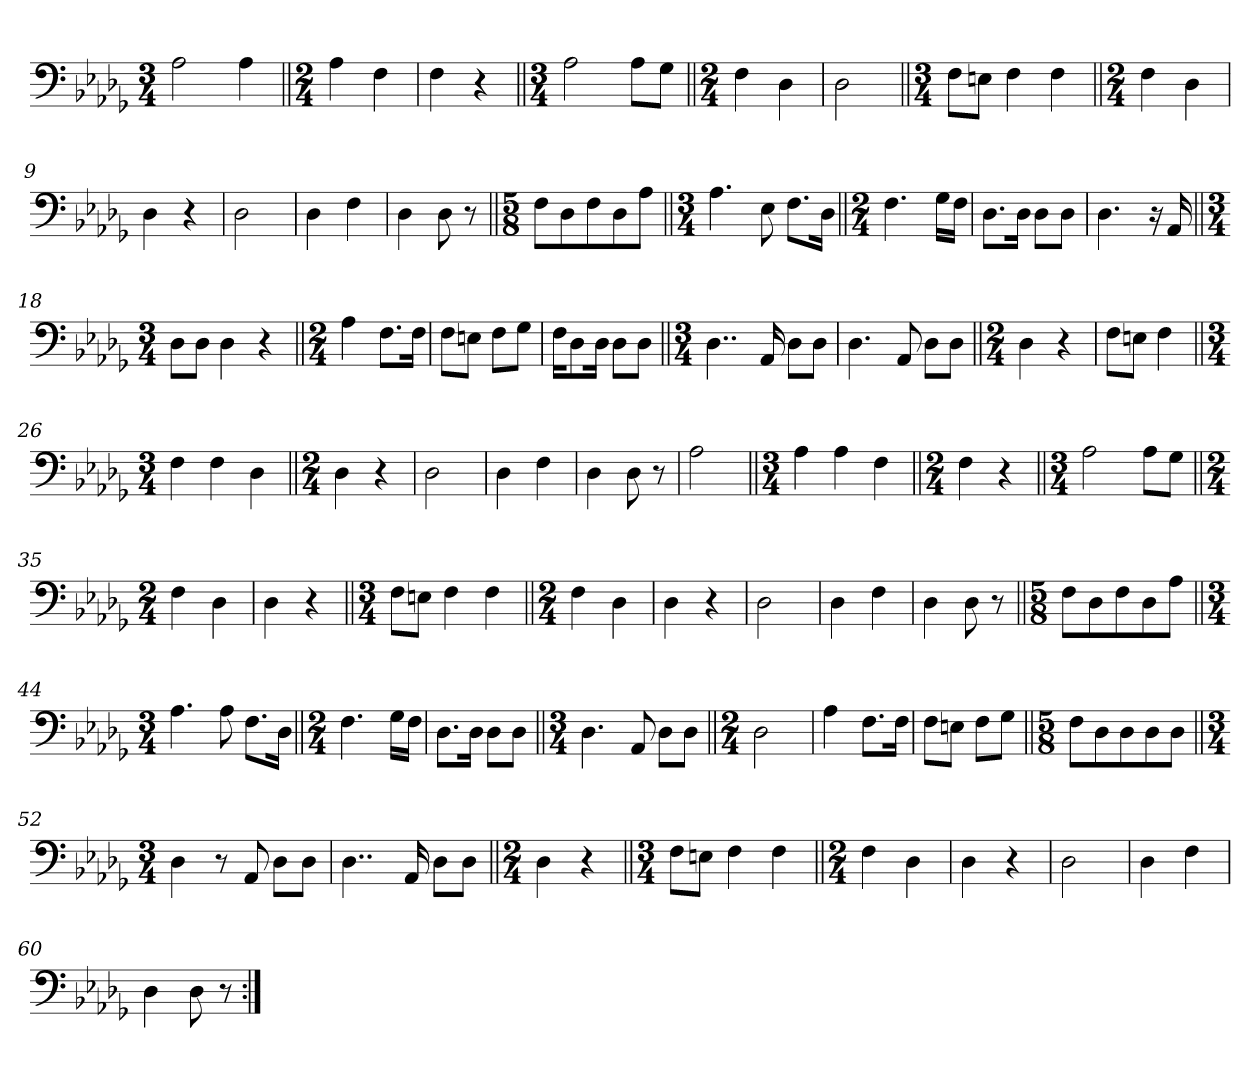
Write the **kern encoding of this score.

**kern
*part1
*staff1
*clefF4
*k[b-e-a-d-g-]
*M3/4
=1
2A-\
4A-\
=2||
*M2/4
4A-\
4F\
=3
4F\
4r
=4||
*M3/4
2A-\
8A-\L
8G-\J
=5||
*M2/4
4F\
4D-\
=6
2D-\
=7||
*M3/4
8F\L
8En\J
4F\
4F\
=8||
*M2/4
4F\
4D-\
=9
4D-\
4r
=10
2D-\
=11
4D-\
4F\
=12
4D-\
8D-\
8r
=13||
*M5/8
8F\L
8D-\
8F\
8D-\
8A-\J
=14||
*M3/4
4.A-\
8E-\
8.F\L
16D-\Jk
=15||
*M2/4
4.F\
16G-\LL
16F\JJ
=16
8.D-\L
16D-\Jk
8D-\L
8D-\J
=17
4.D-\
16r
16AA-/
=18||
*M3/4
8D-\L
8D-\J
4D-\
4r
=19||
*M2/4
4A-\
8.F\L
16F\Jk
=20
8F\L
8En\J
8F\L
8G-\J
=21
16F\KL
8D-\
16D-\Jk
8D-\L
8D-\J
=22||
*M3/4
4..D-\
16AA-/
8D-\L
8D-\J
=23
4.D-\
8AA-/
8D-\L
8D-\J
=24||
*M2/4
4D-\
4r
=25
8F\L
8En\J
4F\
=26||
*M3/4
4F\
4F\
4D-\
=27||
*M2/4
4D-\
4r
=28
2D-\
=29
4D-\
4F\
=30
4D-\
8D-\
8r
=31
2A-\
=32||
*M3/4
4A-\
4A-\
4F\
=33||
*M2/4
4F\
4r
=34||
*M3/4
2A-\
8A-\L
8G-\J
=35||
*M2/4
4F\
4D-\
=36
4D-\
4r
=37||
*M3/4
8F\L
8En\J
4F\
4F\
=38||
*M2/4
4F\
4D-\
=39
4D-\
4r
=40
2D-\
=41
4D-\
4F\
=42
4D-\
8D-\
8r
=43||
*M5/8
8F\L
8D-\
8F\
8D-\
8A-\J
=44||
*M3/4
4.A-\
8A-\
8.F\L
16D-\Jk
=45||
*M2/4
4.F\
16G-\LL
16F\JJ
=46
8.D-\L
16D-\Jk
8D-\L
8D-\J
=47||
*M3/4
4.D-\
8AA-/
8D-\L
8D-\J
=48||
*M2/4
2D-\
=49
4A-\
8.F\L
16F\Jk
=50
8F\L
8En\J
8F\L
8G-\J
=51||
*M5/8
8F\L
8D-\
8D-\
8D-\
8D-\J
=52||
*M3/4
4D-\
8r
8AA-/
8D-\L
8D-\J
=53
4..D-\
16AA-/
8D-\L
8D-\J
=54||
*M2/4
4D-\
4r
=55||
*M3/4
8F\L
8En\J
4F\
4F\
=56||
*M2/4
4F\
4D-\
=57
4D-\
4r
=58
2D-\
=59
4D-\
4F\
=60
4D-\
8D-\
8r
=:|!
*-
